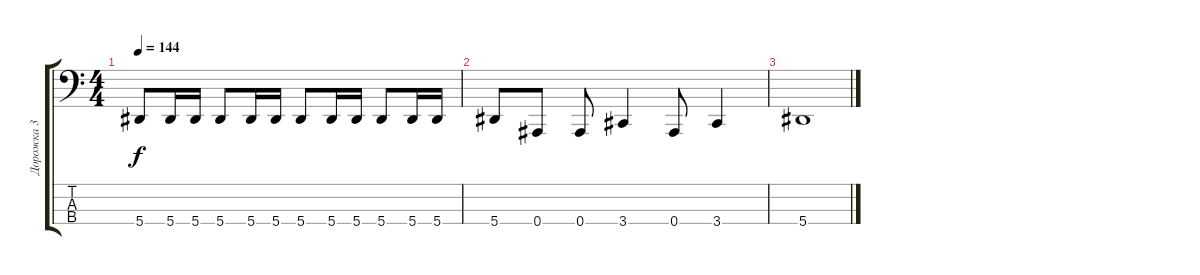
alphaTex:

\track ("Дорожка 3" "Дорожка 3") {instrument electricbasspick}
\staff {score tabs}
\tuning (Eb2 Bb1 F1 Bb0) {hide}
\ts (4 4)
\tempo 144
\clef f4
\ks c
5.4.8{dy f} 5.4.16 5.4.16 5.4.8 5.4.16 5.4.16 5.4.8 5.4.16 5.4.16 5.4.8 5.4.16 5.4.16 |
5.4.8 0.4.8 0.4.8 3.4.4 0.4.8 3.4.4 |
5.4.1
